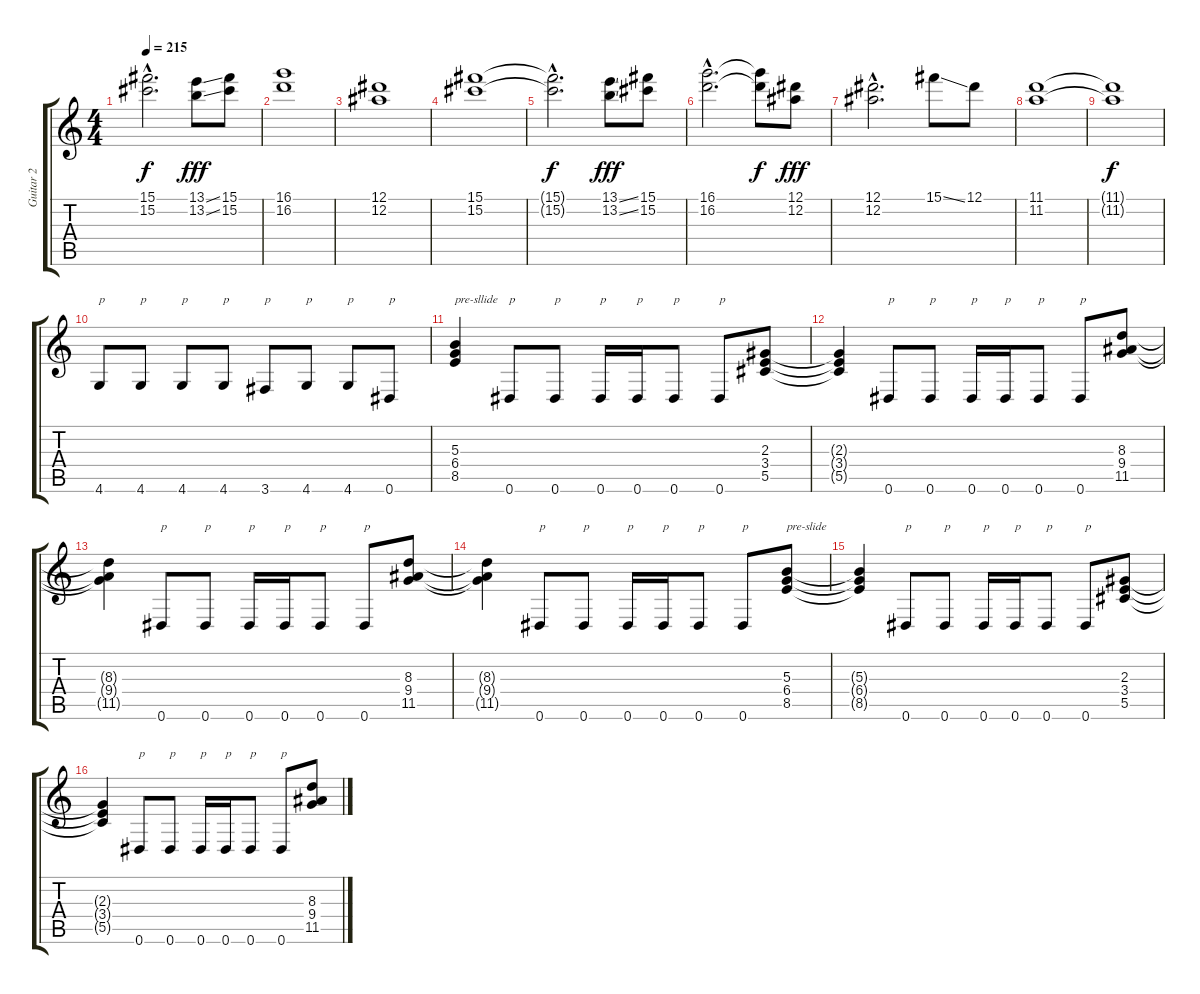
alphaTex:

\track ("Guitar 2" "Guitar 2") {instrument distortionguitar}
\staff {score tabs}
\tuning (Eb4 Bb3 Gb3 Db3 Ab2 Eb2) {hide}
\ts (4 4)
\tempo 215
\clef g2
\ks c
(15.1{hac t} 15.2{hac t}).2{d dy f} (13.1{ss} 13.2{ss}).8{dy fff} (15.1 15.2).8 |
(16.1 16.2).1 |
(12.1 12.2).1 |
(15.1 15.2).1 |
(15.1{hac t} 15.2{hac t}).2{d dy f} (13.1{ss} 13.2{ss}).8{dy fff} (15.1 15.2).8 |
(16.1{hac} 16.2{hac}).2{d} (16.1{t} 16.2{t}).8{dy f} (12.1 12.2).8{dy fff} |
(12.1{hac} 12.2{hac}).2{d} 15.1{ss}.8 12.1.8 |
(11.1 11.2).1 |
(11.1{t} 11.2{t}).1{dy f} |
4.6.8{txt "p"} 4.6.8{txt "p"} 4.6.8{txt "p"} 4.6.8{txt "p"} 3.6.8{txt "p"} 4.6.8{txt "p"} 4.6.8{txt "p"} 0.6.8{txt "p"} |
(5.3 6.4 8.5).4{txt "pre-sllide"} 0.6.8{txt "p"} 0.6.8{txt "p"} 0.6.16{txt "p"} 0.6.16{txt "p"} 0.6.8{txt "p"} 0.6.8{txt "p"} (2.3 3.4 5.5).8 |
(2.3{t} 3.4{t} 5.5{t}).4 0.6.8{txt "p"} 0.6.8{txt "p"} 0.6.16{txt "p"} 0.6.16{txt "p"} 0.6.8{txt "p"} 0.6.8{txt "p"} (8.3 9.4 11.5).8 |
(8.3{t} 9.4{t} 11.5{t}).4 0.6.8{txt "p"} 0.6.8{txt "p"} 0.6.16{txt "p"} 0.6.16{txt "p"} 0.6.8{txt "p"} 0.6.8{txt "p"} (8.3 9.4 11.5).8 |
(8.3{t} 9.4{t} 11.5{t}).4 0.6.8{txt "p"} 0.6.8{txt "p"} 0.6.16{txt "p"} 0.6.16{txt "p"} 0.6.8{txt "p"} 0.6.8{txt "p"} (5.3 6.4 8.5).8{txt "pre-slide"} |
(5.3{t} 6.4{t} 8.5{t}).4 0.6.8{txt "p"} 0.6.8{txt "p"} 0.6.16{txt "p"} 0.6.16{txt "p"} 0.6.8{txt "p"} 0.6.8{txt "p"} (2.3 3.4 5.5).8 |
(2.3{t} 3.4{t} 5.5{t}).4 0.6.8{txt "p"} 0.6.8{txt "p"} 0.6.16{txt "p"} 0.6.16{txt "p"} 0.6.8{txt "p"} 0.6.8{txt "p"} (8.3 9.4 11.5).8
